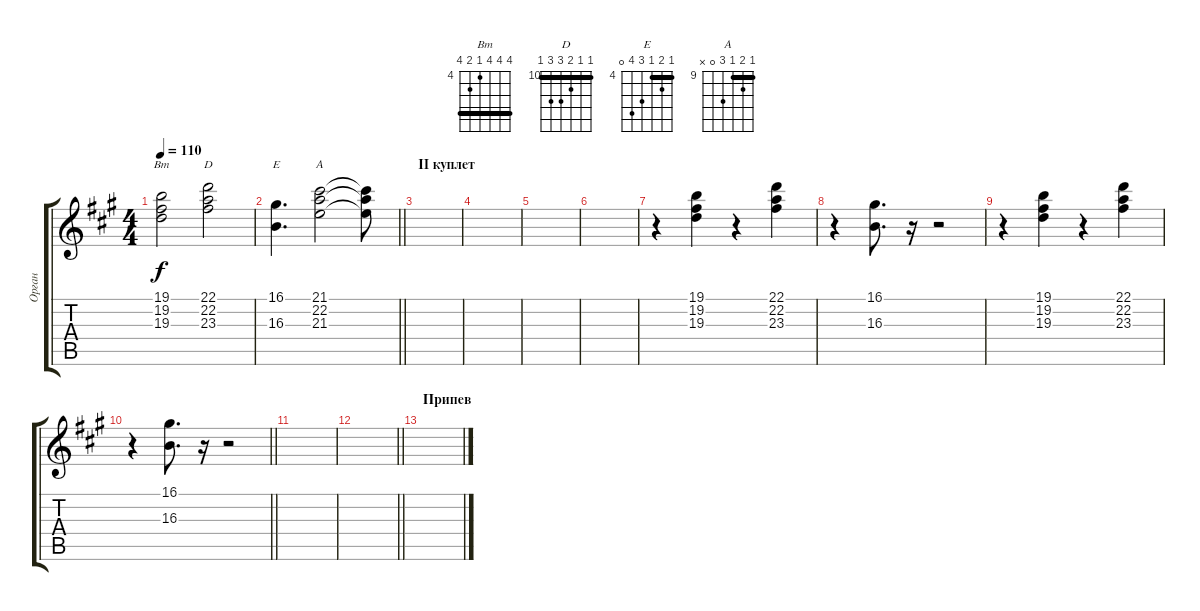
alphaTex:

\track ("Орган" "Орган") {instrument rockorgan}
\staff {score tabs}
\tuning (E4 B3 G3 D3 A2 E2) {hide}
\chord ("Bm" 7 7 7 4 5 7) {firstfret 4 barre 7}
\chord ("D" 10 10 11 12 12 10) {firstfret 10 barre 10}
\chord ("E" 4 5 4 6 7 0) {firstfret 4 barre 4}
\chord ("A" 9 10 9 11 0 x) {firstfret 9 barre 9}
\ts (4 4)
\tempo 110
\clef g2
\ks f#minor
(19.1 19.2 19.3).2{ch "Bm" dy f} (22.1 22.2 23.3).2{ch "D"} |
\barLineRight lightlight
(16.1 16.3).4{d ch "E"} (21.1 22.2 21.3).2{ch "A"} (21.1{t} 22.2{t} 21.3{t}).8 |
\section ("" "II куплет")
|
|
|
|
r.4{volume 9} (19.1 19.2 19.3).4 r.4 (22.1 22.2 23.3).4 |
r.4 (16.1 16.3).8{d} r.16 r.2 |
r.4 (19.1 19.2 19.3).4 r.4 (22.1 22.2 23.3).4 |
\barLineRight lightlight
r.4 (16.1 16.3).8{d} r.16 r.2 |
\section ("" "")
|
\barLineRight lightlight
|
\section ("" "Припев")
